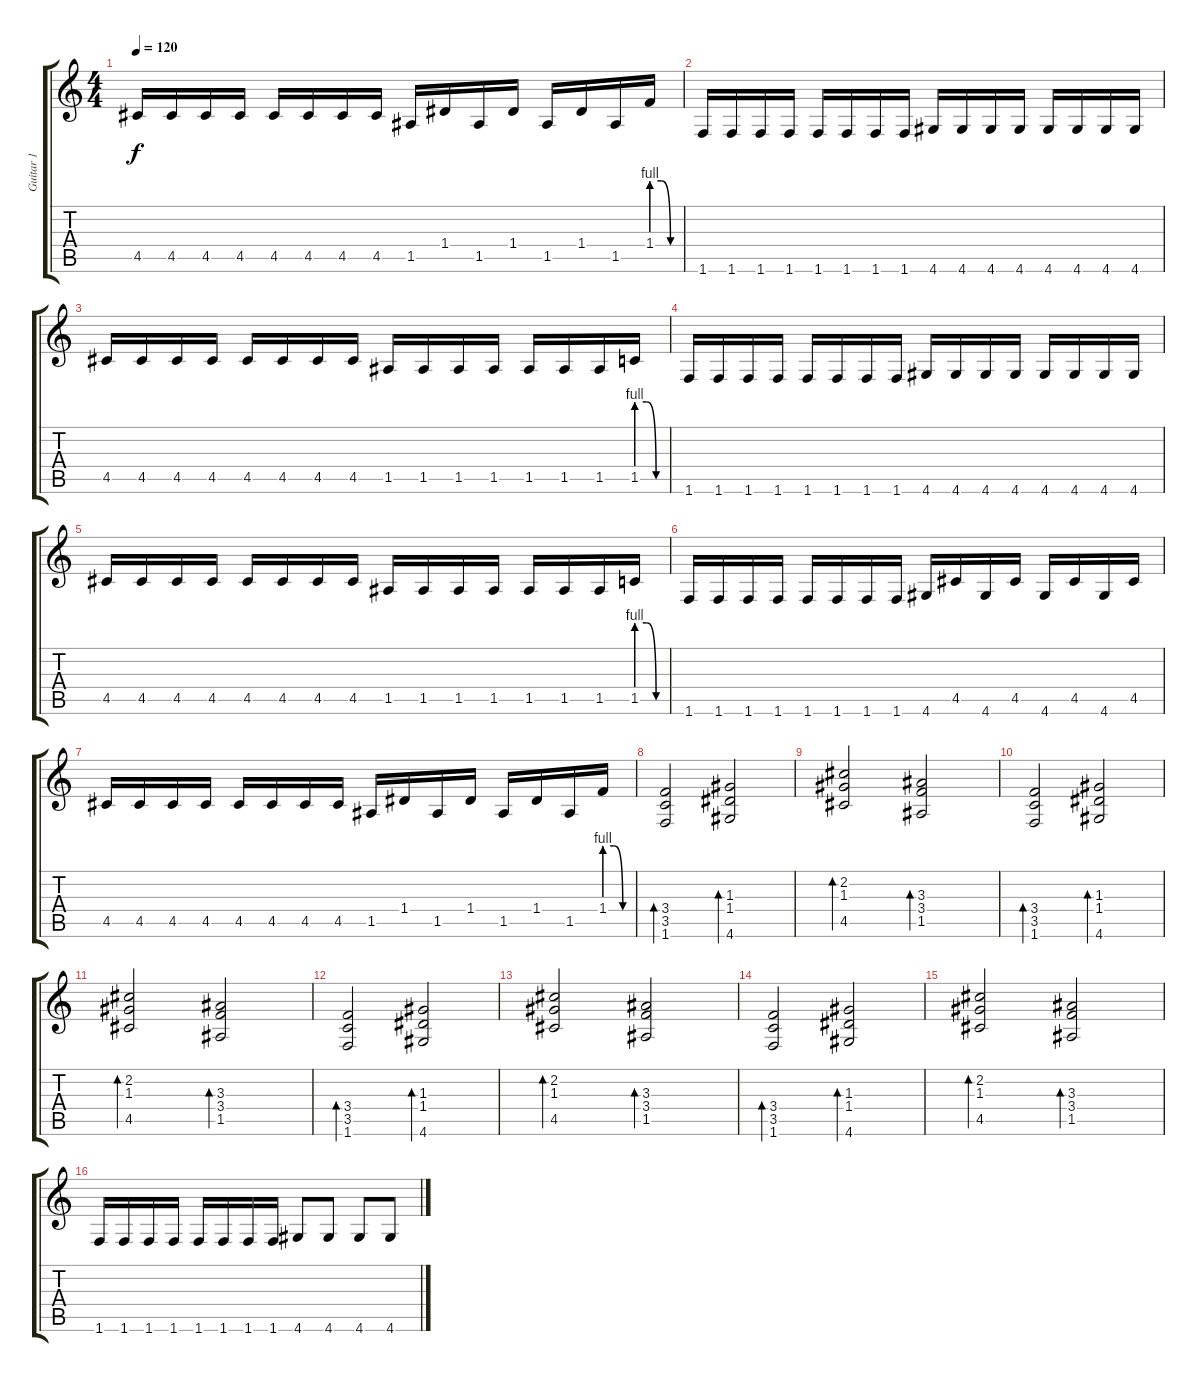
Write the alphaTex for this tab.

\track ("Guitar 1" "Guitar 1") {instrument distortionguitar}
\staff {score tabs}
\tuning (E4 B3 G3 D3 A2 E2) {hide}
\ts (4 4)
\tempo 120
\clef g2
\ks c
4.5.16{dy f} 4.5.16 4.5.16 4.5.16 4.5.16 4.5.16 4.5.16 4.5.16 1.5.16 1.4.16 1.5.16 1.4.16 1.5.16 1.4.16 1.5.16 1.4{be (custom 0 4 20 4 40 0 60 0)}.16 |
1.6.16 1.6.16 1.6.16 1.6.16 1.6.16 1.6.16 1.6.16 1.6.16 4.6.16 4.6.16 4.6.16 4.6.16 4.6.16 4.6.16 4.6.16 4.6.16 |
4.5.16 4.5.16 4.5.16 4.5.16 4.5.16 4.5.16 4.5.16 4.5.16 1.5.16 1.5.16 1.5.16 1.5.16 1.5.16 1.5.16 1.5.16 1.5{be (custom 0 4 20 4 40 0 60 0)}.16 |
1.6.16{balance 16} 1.6.16 1.6.16 1.6.16 1.6.16 1.6.16 1.6.16 1.6.16 4.6.16 4.6.16 4.6.16 4.6.16 4.6.16 4.6.16 4.6.16 4.6.16 |
4.5.16 4.5.16 4.5.16 4.5.16 4.5.16 4.5.16 4.5.16 4.5.16 1.5.16 1.5.16 1.5.16 1.5.16 1.5.16 1.5.16 1.5.16 1.5{be (custom 0 4 20 4 40 0 60 0)}.16 |
1.6.16 1.6.16 1.6.16 1.6.16 1.6.16 1.6.16 1.6.16 1.6.16 4.6.16 4.5.16 4.6.16 4.5.16 4.6.16 4.5.16 4.6.16 4.5.16 |
4.5.16 4.5.16 4.5.16 4.5.16 4.5.16 4.5.16 4.5.16 4.5.16 1.5.16 1.4.16 1.5.16 1.4.16 1.5.16 1.4.16 1.5.16 1.4{be (custom 0 4 20 4 40 0 60 0)}.16 |
(3.4 3.5 1.6).2{bd 120 balance 10 instrument electricguitarclean} (1.3 1.4 4.6).2{bd 120} |
(2.2 1.3 4.5).2{bd 120} (3.3 3.4 1.5).2{bd 120} |
(3.4 3.5 1.6).2{bd 120} (1.3 1.4 4.6).2{bd 120} |
(2.2 1.3 4.5).2{bd 120} (3.3 3.4 1.5).2{bd 120} |
(3.4 3.5 1.6).2{bd 120} (1.3 1.4 4.6).2{bd 120} |
(2.2 1.3 4.5).2{bd 120} (3.3 3.4 1.5).2{bd 120} |
(3.4 3.5 1.6).2{bd 120} (1.3 1.4 4.6).2{bd 120} |
(2.2 1.3 4.5).2{bd 120} (3.3 3.4 1.5).2{bd 120} |
1.6.16{balance 16 instrument distortionguitar} 1.6.16 1.6.16 1.6.16 1.6.16 1.6.16 1.6.16 1.6.16 4.6.8 4.6.8 4.6.8 4.6.8
